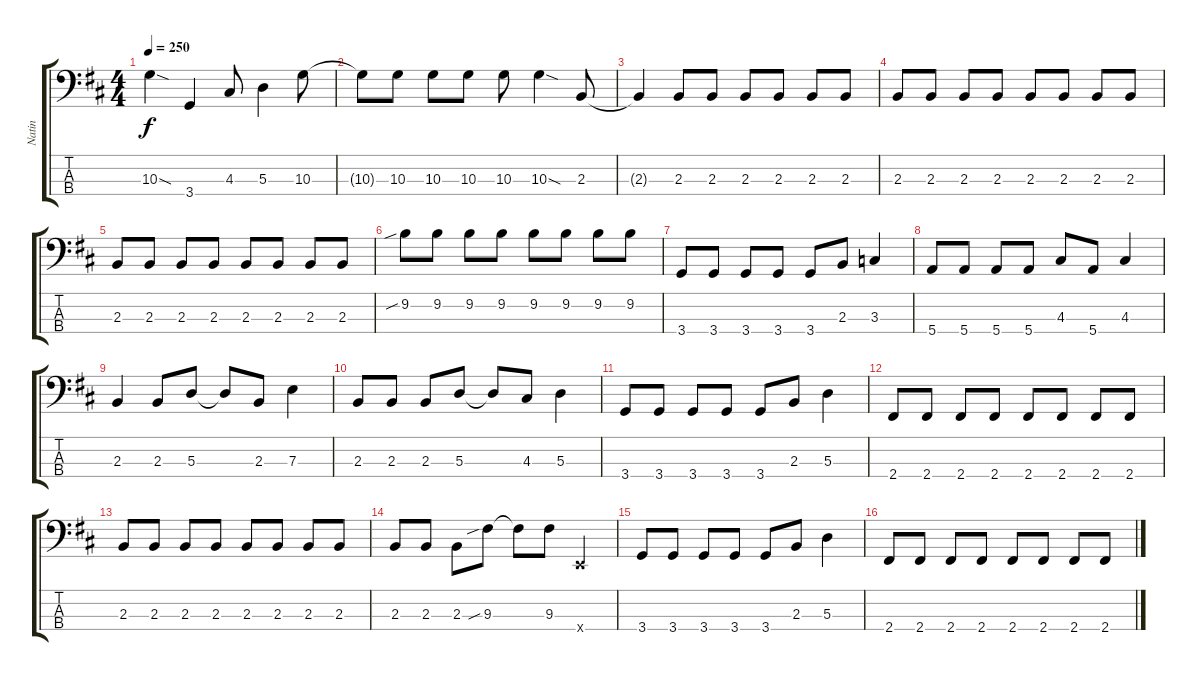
\track ("Natin" "Natin") {instrument electricbassfinger}
\staff {score tabs}
\tuning (G2 D2 A1 E1) {hide}
\ts (4 4)
\tempo 250
\clef f4
\ks d
10.3{sod}.4{dy f} 3.4.4 4.3.8 5.3.4 10.3.8 |
10.3{t}.8 10.3.8 10.3.8 10.3.8 10.3.8 10.3{sod}.4 2.3.8 |
2.3{t}.4 2.3.8 2.3.8 2.3.8 2.3.8 2.3.8 2.3.8 |
2.3.8 2.3.8 2.3.8 2.3.8 2.3.8 2.3.8 2.3.8 2.3.8 |
2.3.8 2.3.8 2.3.8 2.3.8 2.3.8 2.3.8 2.3.8 2.3.8 |
9.2{sib}.8 9.2.8 9.2.8 9.2.8 9.2.8 9.2.8 9.2.8 9.2.8 |
3.4.8 3.4.8 3.4.8 3.4.8 3.4.8 2.3.8 3.3.4 |
5.4.8 5.4.8 5.4.8 5.4.8 4.3.8 5.4.8 4.3.4 |
2.3.4 2.3.8 5.3.8 5.3{t}.8 2.3.8 7.3.4 |
2.3.8 2.3.8 2.3.8 5.3.8 5.3{t}.8 4.3.8 5.3.4 |
3.4.8 3.4.8 3.4.8 3.4.8 3.4.8 2.3.8 5.3.4 |
2.4.8 2.4.8 2.4.8 2.4.8 2.4.8 2.4.8 2.4.8 2.4.8 |
2.3.8 2.3.8 2.3.8 2.3.8 2.3.8 2.3.8 2.3.8 2.3.8 |
2.3.8 2.3.8 2.3.8 9.3{sib}.8 9.3{t}.8 9.3.8 0.4{x}.4 |
3.4.8 3.4.8 3.4.8 3.4.8 3.4.8 2.3.8 5.3.4 |
2.4.8 2.4.8 2.4.8 2.4.8 2.4.8 2.4.8 2.4.8 2.4.8
